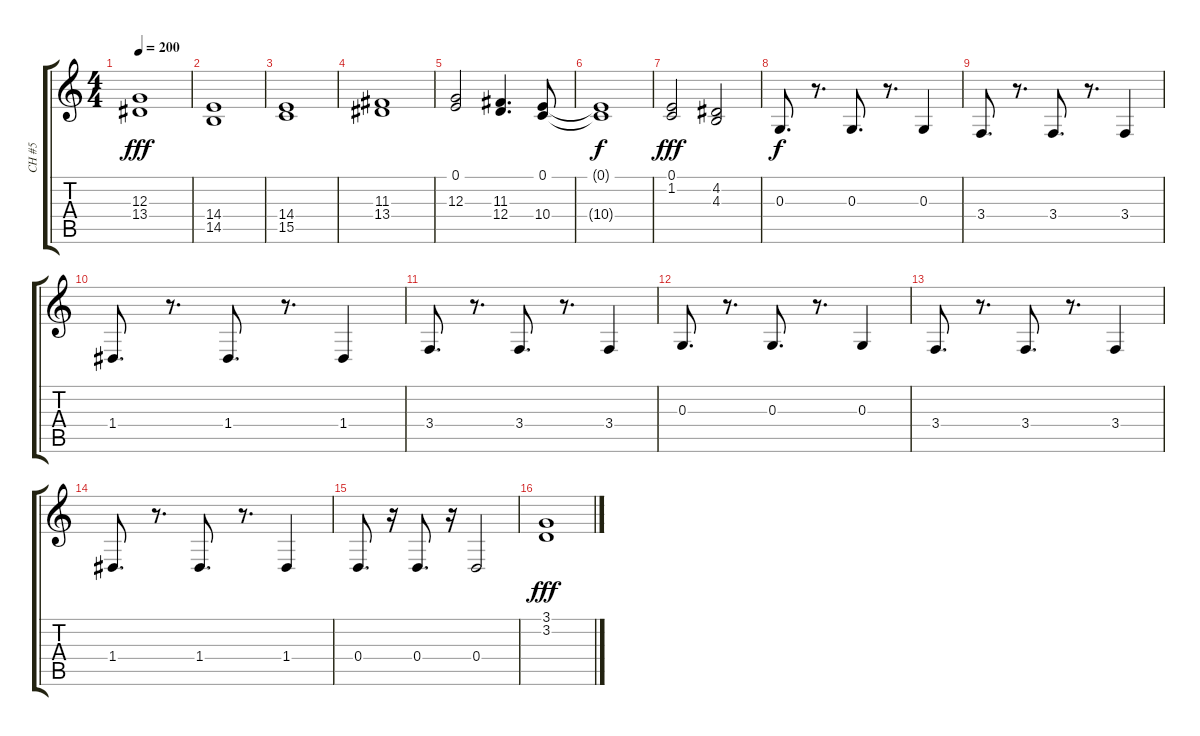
\track ("CH #5" "CH #5") {instrument brightacousticpiano}
\staff {score tabs}
\tuning (E4 B3 G3 D3 A2 E2) {hide}
\ts (4 4)
\tempo 200
\clef g2
\ks c
(12.3 13.4).1{dy fff} |
(14.4 14.5).1 |
(14.4 15.5).1 |
(11.3 13.4).1 |
(0.1 12.3).2 (11.3 12.4).4{d} (0.1 10.4).8 |
(0.1{t} 10.4{t}).1{dy f} |
(0.1 1.2).2{dy fff} (4.2 4.3).2 |
0.3.8{d dy f} r.8{d} 0.3.8{d} r.8{d} 0.3.4 |
3.4.8{d} r.8{d} 3.4.8{d} r.8{d} 3.4.4 |
1.4.8{d} r.8{d} 1.4.8{d} r.8{d} 1.4.4 |
3.4.8{d} r.8{d} 3.4.8{d} r.8{d} 3.4.4 |
0.3.8{d} r.8{d} 0.3.8{d} r.8{d} 0.3.4 |
3.4.8{d} r.8{d} 3.4.8{d} r.8{d} 3.4.4 |
1.4.8{d} r.8{d} 1.4.8{d} r.8{d} 1.4.4 |
0.4.8{d} r.16 0.4.8{d} r.16 0.4.2 |
(3.1 3.2).1{dy fff}
